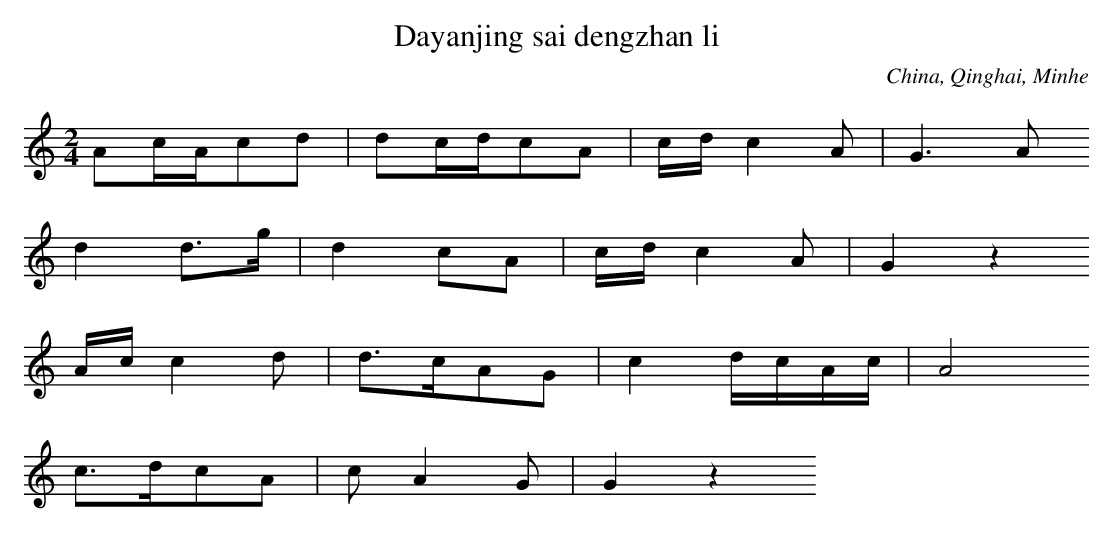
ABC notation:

X:1
T: Dayanjing sai dengzhan li
O: China, Qinghai, Minhe
M: 2/4
L: 1/16
K: C
A2cAc2d2 | d2cdc2A2 | cdc4A2 | G6A2
d4d3g | d4c2A2 | cdc4A2 | G4z4
Acc4d2 | d3cA2G2 | c4dcAc | A8
c3dc2A2 | c2A4G2 | G4z4
